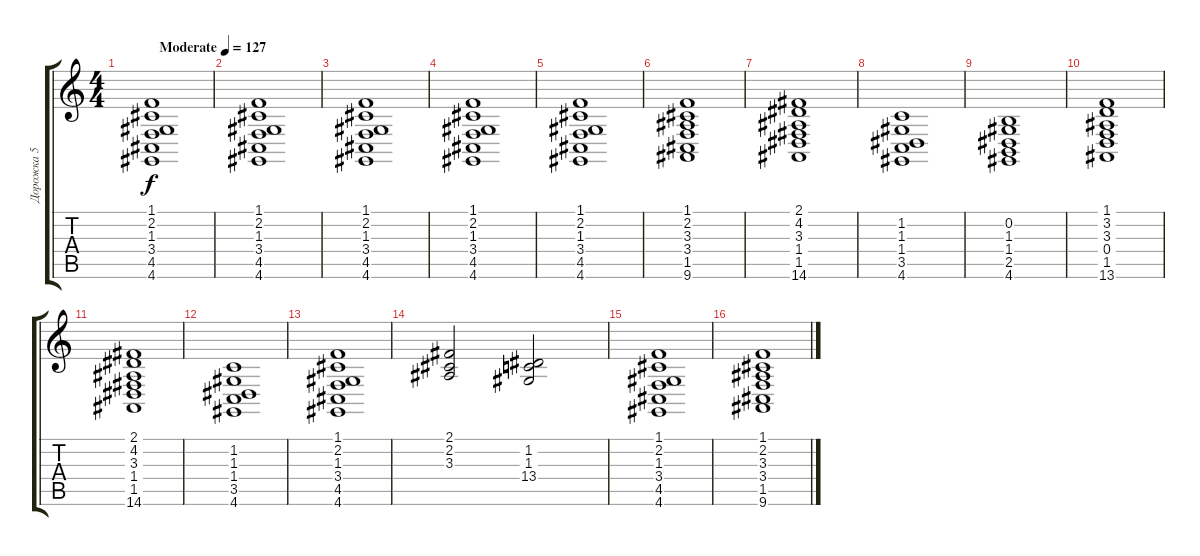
\track ("Дорожка 5" "Дорожка 5") {instrument fx7echoes}
\staff {score tabs}
\tuning (E4 B3 G3 D3 A2 E2) {hide}
\ts (4 4)
\tempo (127 "Moderate")
\clef g2
\ks c
(1.1 2.2 1.3 3.4 4.5 4.6).1{dy f instrument fx7echoes} |
(1.1 2.2 1.3 3.4 4.5 4.6).1 |
(1.1 2.2 1.3 3.4 4.5 4.6).1 |
(1.1 2.2 1.3 3.4 4.5 4.6).1 |
(1.1 2.2 1.3 3.4 4.5 4.6).1 |
(1.1 2.2 3.3 3.4 1.5 9.6).1 |
(2.1 4.2 3.3 1.4 1.5 14.6).1 |
(1.2 1.3 1.4 3.5 4.6).1 |
(0.2 1.3 1.4 2.5 4.6).1 |
(1.1 3.2 3.3 0.4 1.5 13.6).1 |
(2.1 4.2 3.3 1.4 1.5 14.6).1 |
(1.2 1.3 1.4 3.5 4.6).1 |
(1.1 2.2 1.3 3.4 4.5 4.6).1 |
(2.1 2.2 3.3).2 (1.2 1.3 13.4).2 |
(1.1 2.2 1.3 3.4 4.5 4.6).1 |
(1.1 2.2 3.3 3.4 1.5 9.6).1
